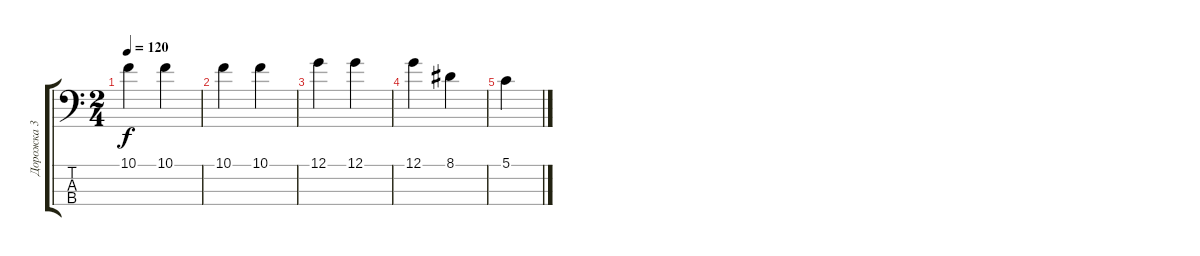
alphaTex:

\track ("Дорожка 3" "Дорожка 3") {instrument electricbassfinger}
\staff {score tabs}
\tuning (G2 D2 A1 E1) {hide}
\ts (2 4)
\tempo 120
\clef f4
\ks c
10.1.4{dy f} 10.1.4 |
10.1.4 10.1.4 |
12.1.4 12.1.4 |
12.1.4 8.1.4 |
5.1.4
